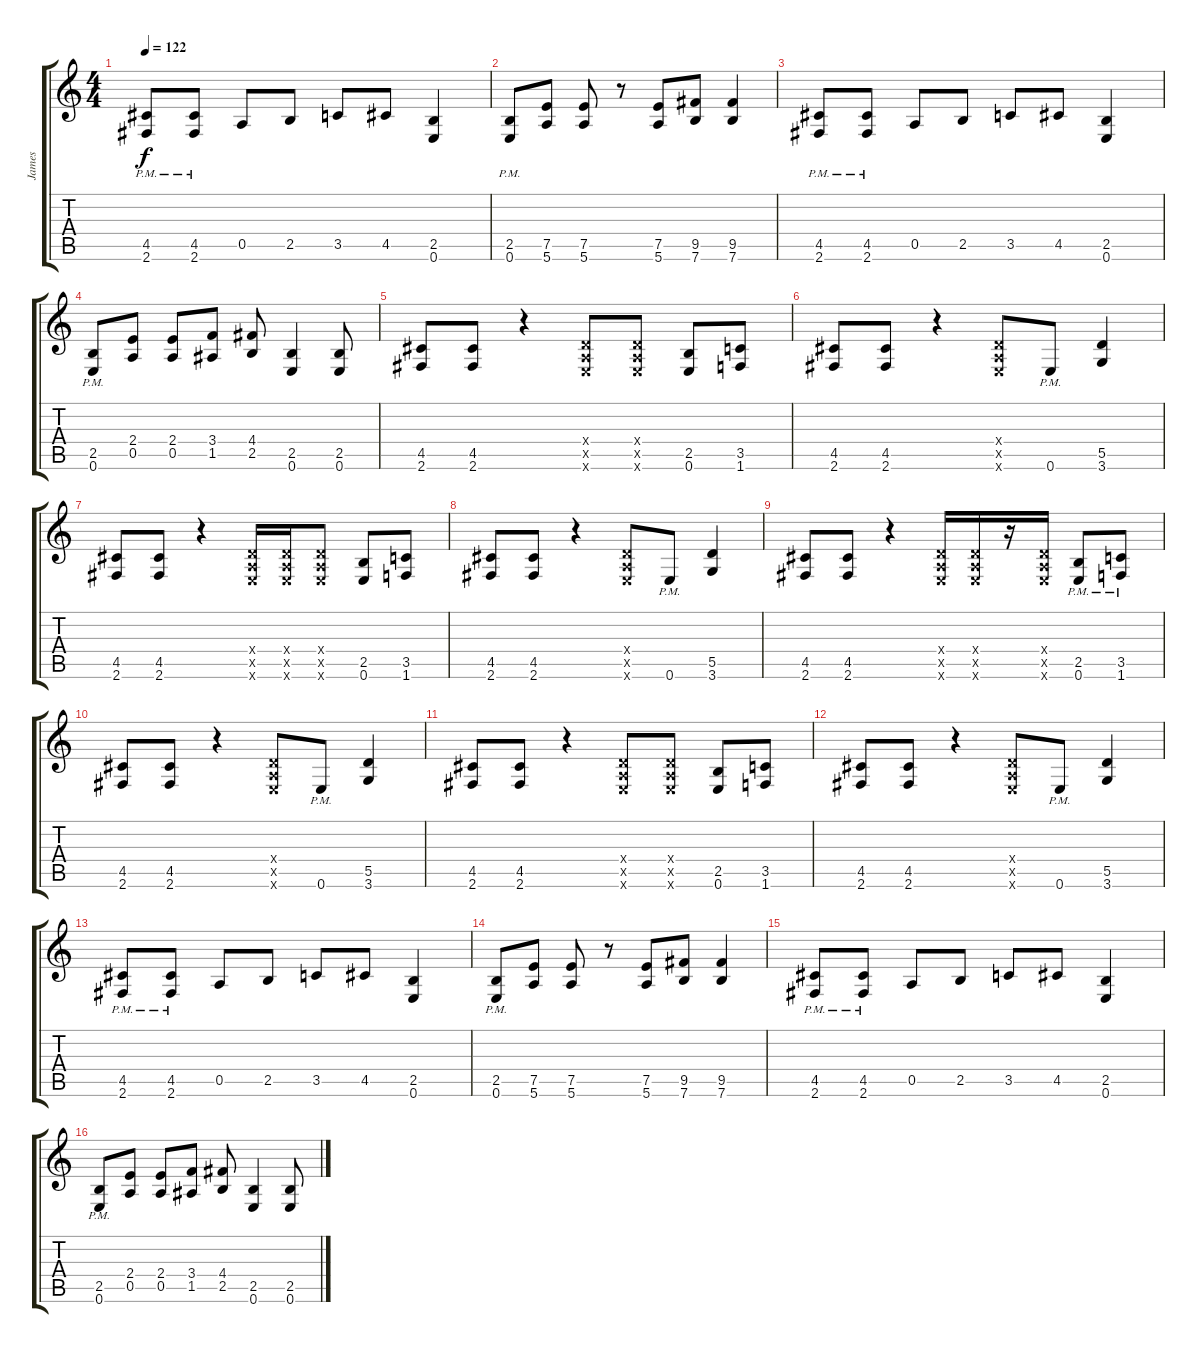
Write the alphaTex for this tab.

\track ("James" "James") {instrument distortionguitar}
\staff {score tabs}
\tuning (E4 B3 G3 D3 A2 E2) {hide}
\ts (4 4)
\tempo 122
\clef g2
\ks c
(4.5{pm} 2.6{pm}).8{dy f} (4.5{pm} 2.6{pm}).8 0.5.8 2.5.8 3.5.8 4.5.8 (2.5 0.6).4 |
(2.5{pm} 0.6{pm}).8 (7.5 5.6).8 (7.5 5.6).8 r.8 (7.5 5.6).8 (9.5 7.6).8 (9.5 7.6).4 |
(4.5{pm} 2.6{pm}).8 (4.5{pm} 2.6{pm}).8 0.5.8 2.5.8 3.5.8 4.5.8 (2.5 0.6).4 |
(2.5{pm} 0.6{pm}).8 (2.4 0.5).8 (2.4 0.5).8 (3.4 1.5).8 (4.4 2.5).8 (2.5 0.6).4 (2.5 0.6).8 |
(4.5 2.6).8 (4.5 2.6).8 r.4 (0.4{x} 0.5{x} 0.6{x}).8 (0.4{x} 0.5{x} 0.6{x}).8 (2.5 0.6).8 (3.5 1.6).8 |
(4.5 2.6).8 (4.5 2.6).8 r.4 (0.4{x} 0.5{x} 0.6{x}).8 0.6{pm}.8 (5.5 3.6).4 |
(4.5 2.6).8 (4.5 2.6).8 r.4 (0.4{x} 0.5{x} 0.6{x}).16 (0.4{x} 0.5{x} 0.6{x}).16 (0.4{x} 0.5{x} 0.6{x}).8 (2.5 0.6).8 (3.5 1.6).8 |
(4.5 2.6).8 (4.5 2.6).8 r.4 (0.4{x} 0.5{x} 0.6{x}).8 0.6{pm}.8 (5.5 3.6).4 |
(4.5 2.6).8 (4.5 2.6).8 r.4 (0.4{x} 0.5{x} 0.6{x}).16 (0.4{x} 0.5{x} 0.6{x}).16 r.16 (0.4{x} 0.5{x} 0.6{x}).16 (2.5{pm} 0.6{pm}).8 (3.5{pm} 1.6{pm}).8 |
(4.5 2.6).8 (4.5 2.6).8 r.4 (0.4{x} 0.5{x} 0.6{x}).8 0.6{pm}.8 (5.5 3.6).4 |
(4.5 2.6).8 (4.5 2.6).8 r.4 (0.4{x} 0.5{x} 0.6{x}).8 (0.4{x} 0.5{x} 0.6{x}).8 (2.5 0.6).8 (3.5 1.6).8 |
(4.5 2.6).8 (4.5 2.6).8 r.4 (0.4{x} 0.5{x} 0.6{x}).8 0.6{pm}.8 (5.5 3.6).4 |
(4.5{pm} 2.6{pm}).8 (4.5{pm} 2.6{pm}).8 0.5.8 2.5.8 3.5.8 4.5.8 (2.5 0.6).4 |
(2.5{pm} 0.6{pm}).8 (7.5 5.6).8 (7.5 5.6).8 r.8 (7.5 5.6).8 (9.5 7.6).8 (9.5 7.6).4 |
(4.5{pm} 2.6{pm}).8 (4.5{pm} 2.6{pm}).8 0.5.8 2.5.8 3.5.8 4.5.8 (2.5 0.6).4 |
(2.5{pm} 0.6{pm}).8 (2.4 0.5).8 (2.4 0.5).8 (3.4 1.5).8 (4.4 2.5).8 (2.5 0.6).4 (2.5 0.6).8
